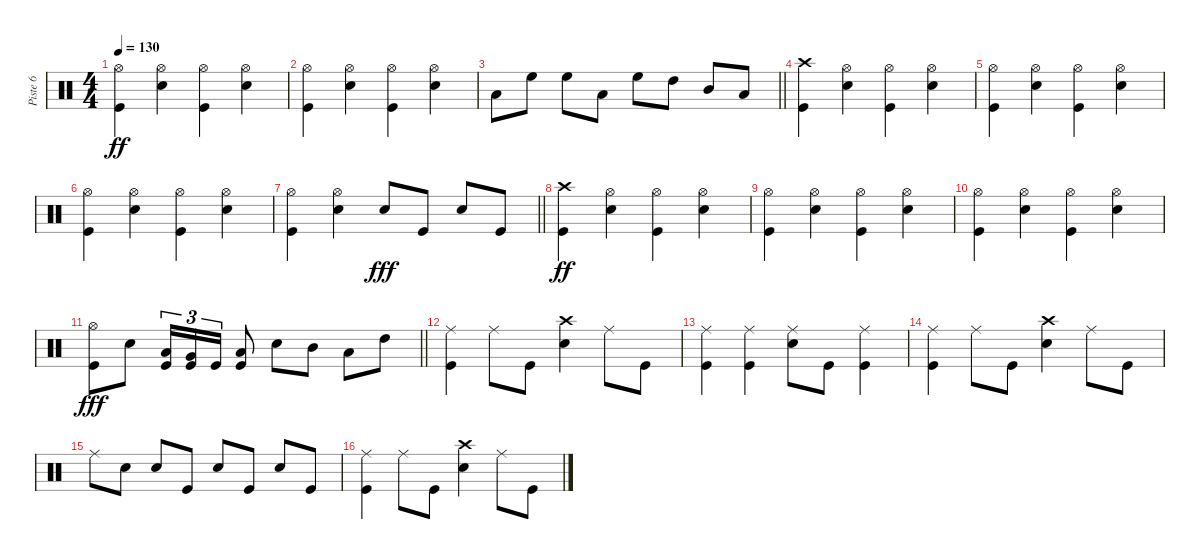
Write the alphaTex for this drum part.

\track ("Piste 6" "Piste 6") {instrument percussion}
\staff {score}
\articulation defaults
\ts (4 4)
\tempo 130
\clef neutral
\ks c
("Hi-Hat (open)" "Kick (hit)").4{dy ff} ("Snare (hit) 2" "Hi-Hat (open)").4 ("Kick (hit)" "Hi-Hat (open)").4 ("Hi-Hat (open)" "Snare (hit) 2").4 |
("Kick (hit)" "Hi-Hat (open)").4 ("Hi-Hat (open)" "Snare (hit) 2").4 ("Kick (hit)" "Hi-Hat (open)").4 ("Hi-Hat (open)" "Snare (hit) 2").4 |
\barLineRight lightlight "Low Tom (hit)".8 "High Floor Tom (hit)".8 "High Floor Tom (hit)".8 "Low Tom (hit)".8 "High Floor Tom (hit)".8 "High Tom (hit)".8 "Mid Tom (hit)".8 "Low Tom (hit)".8
|
("Crash high (hit)" "Kick (hit)").4 ("Snare (hit) 2" "Hi-Hat (open)").4 ("Hi-Hat (open)" "Kick (hit)").4 ("Snare (hit) 2" "Hi-Hat (open)").4 |
("Hi-Hat (open)" "Kick (hit)").4 ("Snare (hit) 2" "Hi-Hat (open)").4 ("Kick (hit)" "Hi-Hat (open)").4 ("Hi-Hat (open)" "Snare (hit) 2").4 |
("Kick (hit)" "Hi-Hat (open)").4 ("Hi-Hat (open)" "Snare (hit) 2").4 ("Kick (hit)" "Hi-Hat (open)").4 ("Hi-Hat (open)" "Snare (hit) 2").4 |
\barLineRight lightlight
("Kick (hit)" "Hi-Hat (open)").4 ("Hi-Hat (open)" "Snare (hit) 2").4 "Snare (hit) 2".8{dy fff} "Kick (hit)".8 "Snare (hit) 2".8 "Kick (hit)".8 |
("Crash high (hit)" "Kick (hit)").4{dy ff} ("Snare (hit) 2" "Hi-Hat (open)").4 ("Hi-Hat (open)" "Kick (hit)").4 ("Snare (hit) 2" "Hi-Hat (open)").4 |
("Hi-Hat (open)" "Kick (hit)").4 ("Snare (hit) 2" "Hi-Hat (open)").4 ("Kick (hit)" "Hi-Hat (open)").4 ("Hi-Hat (open)" "Snare (hit) 2").4 |
("Kick (hit)" "Hi-Hat (open)").4 ("Hi-Hat (open)" "Snare (hit) 2").4 ("Kick (hit)" "Hi-Hat (open)").4 ("Hi-Hat (open)" "Snare (hit) 2").4 |
\barLineRight lightlight
("Hi-Hat (open)" "Kick (hit)").8{dy fff} "Snare (hit) 2".8 ("Low Tom (hit)" "Kick (hit)").16{tu (3 2)} ("Very Low Tom (hit)" "Kick (hit)").16{tu (3 2)} "Kick (hit)".16{tu (3 2)} ("Low Floor Tom (hit)" "Kick (hit)").8 "Snare (hit) 2".8 "Mid Tom (hit)".8 "Low Tom (hit)".8 "High Tom (hit)".8 |
("Kick (hit)" "Ride (middle)").4 "Ride (middle)".8 "Kick (hit)".8 ("Snare (hit) 2" "Crash high (hit)").4 "Ride (middle)".8 "Kick (hit)".8 |
("Kick (hit)" "Ride (middle)").4 ("Kick (hit)" "Ride (middle)").4 ("Snare (hit) 2" "Ride (middle)").8 "Kick (hit)".8 ("Ride (middle)" "Kick (hit)").4 |
("Ride (middle)" "Kick (hit)").4 "Ride (middle)".8 "Kick (hit)".8 ("Snare (hit) 2" "Crash high (hit)").4 "Ride (middle)".8 "Kick (hit)".8 |
"Ride (middle)".8 "Snare (hit) 2".8 "Snare (hit) 2".8 "Kick (hit)".8 "Snare (hit) 2".8 "Kick (hit)".8 "Snare (hit) 2".8 "Kick (hit)".8 |
("Kick (hit)" "Ride (middle)").4 "Ride (middle)".8 "Kick (hit)".8 ("Snare (hit) 2" "Crash high (hit)").4 "Ride (middle)".8 "Kick (hit)".8
